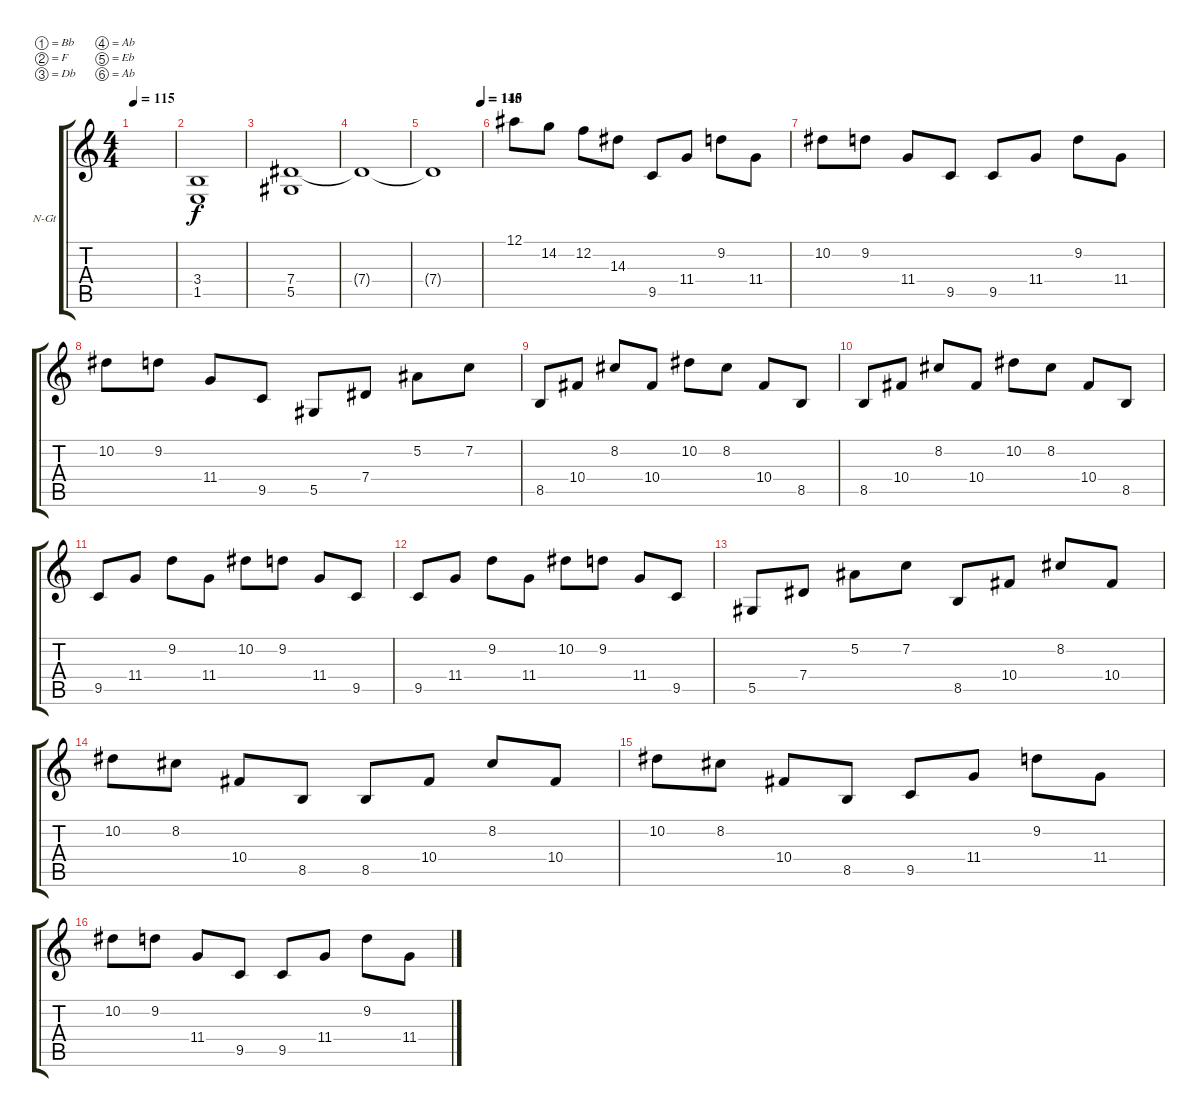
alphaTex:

\defaultSystemsLayout 4
\bracketExtendMode groupsimilarinstruments
\firstSystemTrackNameOrientation horizontal
\otherSystemsTrackNameOrientation horizontal
\track ("Nylon Guitar" "N-Gt") {instrument acousticguitarnylon}
\staff {score tabs}
\tuning (Bb3 F3 Db3 Ab2 Eb2 Ab1)
\ts (4 4)
\tempo 115
\clef g2
\scale
0.333333
\ks c
|
\scale
0.333333 (1.5 3.4).1 |
\scale
0.333333 (5.5 7.4).1 |
\scale
0.333333 7.4{t}.1 |
\tempo (115 0.99375)
\tempo (140 1)
\scale
0.333333 7.4{t}.1 |
\scale
0.333333 12.1.8 14.2.8 12.2.8 14.3.8 9.5.8 11.4.8 9.2.8 11.4.8 |
\scale
0.333333 10.2.8 9.2.8 11.4.8 9.5.8 9.5.8 11.4.8 9.2.8 11.4.8 |
\scale
0.333333 10.2.8 9.2.8 11.4.8 9.5.8 5.5.8 7.4.8 5.2.8 7.2.8 |
\scale
0.333333 8.5.8 10.4.8 8.2.8 10.4.8 10.2.8 8.2.8 10.4.8 8.5.8 |
\scale
0.333333 8.5.8 10.4.8 8.2.8 10.4.8 10.2.8 8.2.8 10.4.8 8.5.8 |
\scale
0.333333 9.5.8 11.4.8 9.2.8 11.4.8 10.2.8 9.2.8 11.4.8 9.5.8 |
\scale
0.333333 9.5.8 11.4.8 9.2.8 11.4.8 10.2.8 9.2.8 11.4.8 9.5.8 |
\scale
0.333333 5.5.8 7.4.8 5.2.8 7.2.8 8.5.8 10.4.8 8.2.8 10.4.8 |
\scale
0.333333 10.2.8 8.2.8 10.4.8 8.5.8 8.5.8 10.4.8 8.2.8 10.4.8 |
\scale
0.333333 10.2.8 8.2.8 10.4.8 8.5.8 9.5.8 11.4.8 9.2.8 11.4.8 |
\scale
0.333333 10.2.8 9.2.8 11.4.8 9.5.8 9.5.8 11.4.8 9.2.8 11.4.8
